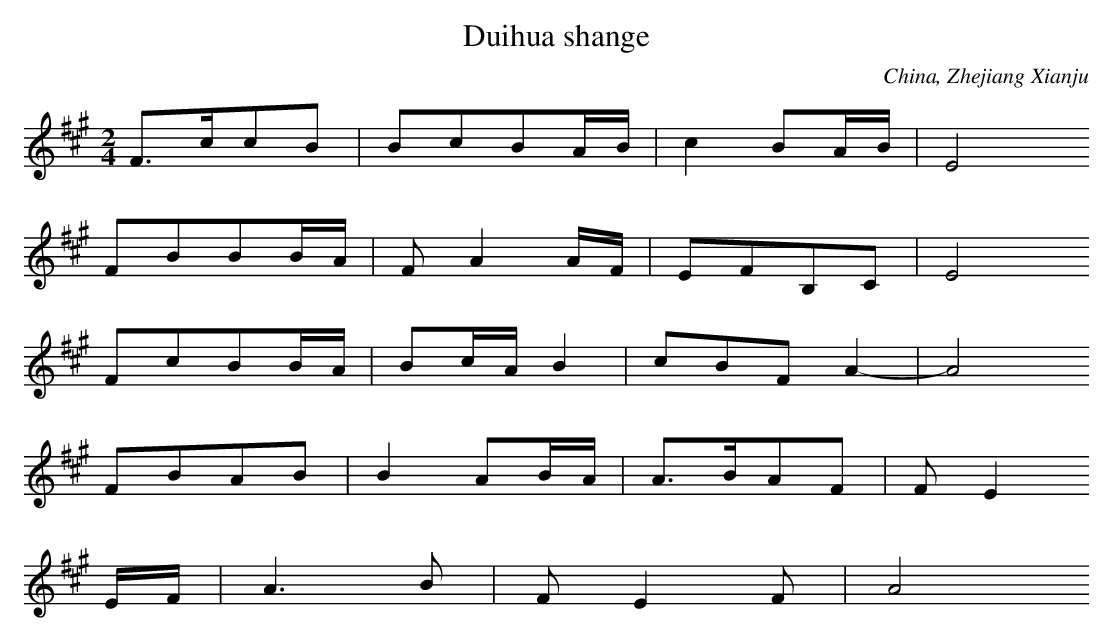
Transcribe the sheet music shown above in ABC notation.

X:1
T: Duihua shange
O: China, Zhejiang Xianju
M: 2/4
L: 1/16
K: A
F3cc2B2 | B2c2B2AB | c4B2AB | E8
F2B2B2BA | F2A4AF | E2F2B,2C2 | E8
F2c2B2BA | B2cAB4 | c2B2F2A4- | A8
F2B2A2B2 | B4A2BA | A3BA2F2 | F2E4
EF | A6B2 | F2E4F2 | A8
